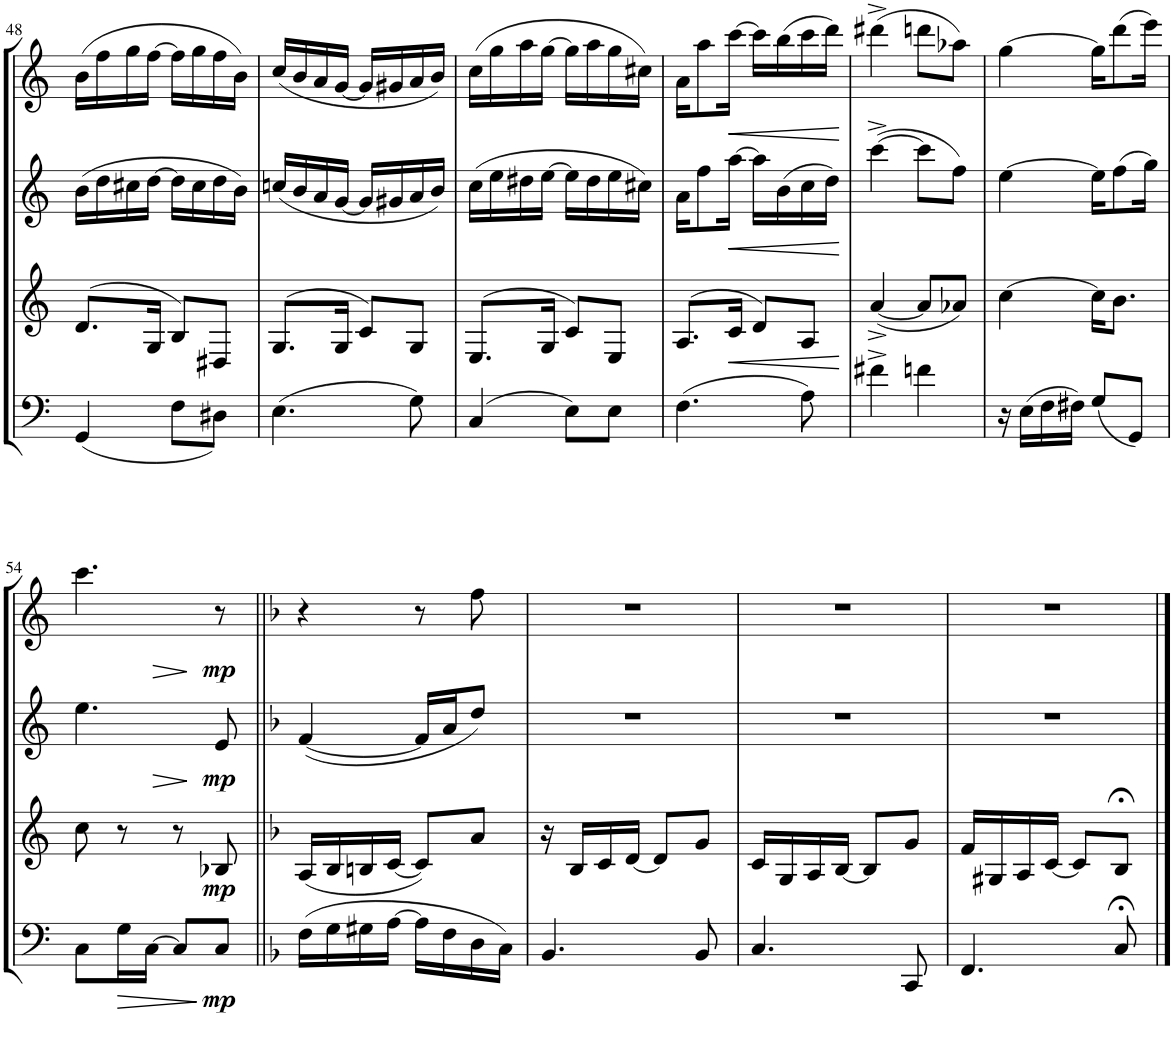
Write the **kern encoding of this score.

**kern	**dynam	**kern	**dynam	**kern	**dynam	**kern	**dynam
*part4	*part4	*part3	*part3	*part2	*part2	*part1	*part1
*staff4	*staff4	*staff3	*staff3	*staff2	*staff2	*staff1	*staff1
*I"Bassoon	*	*I"Bb Clarinet	*	*I"Oboe	*	*I"Flute	*
*I'Bsn	*	*I'Cl	*	*I'Ob	*	*I'Fl	*
!!LO:PB:g=z
*clefF4	*	*clefG2	*	*clefG2	*	*clefG2	*
*	*	*ITrd1c2	*	*	*	*	*
*k[]	*	*k[]	*	*k[]	*	*k[]	*
*M2/4	*	*M2/4	*	*M2/4	*	*M2/4	*
=48	=48	=48	=48	=48	=48	=48	=48
(<4GG/	.	(>8.d/L	.	(16b\LL	.	(16b\LL	.
.	.	.	.	16dd\	.	16ff\	.
.	.	.	.	16cc#X\	.	16gg\	.
.	.	16G/Jk	.	[16dd\JJ	.	[16ff\JJ	.
8F\L	.	8B/L)	.	16dd\LL]	.	16ff\LL]	.
.	.	.	.	16cc#\	.	16gg\	.
8D#X\J)	.	8D#X/J	.	16dd\	.	16ff\	.
.	.	.	.	16b\JJ)	.	16b\JJ)	.
=49	=49	=49	=49	=49	=49	=49	=49
(4.E\	.	(>8.G/L	.	(16ccn/LL	.	(16cc/LL	.
.	.	.	.	16b/	.	16b/	.
.	.	.	.	16a/	.	16a/	.
.	.	16G/Jk	.	[16g/JJ	.	[16g/JJ	.
.	.	8c/L)	.	16g/LL]	.	16g/LL]	.
.	.	.	.	16g#X/	.	16g#X/	.
8G\)	.	8G/J	.	16a/	.	16a/	.
.	.	.	.	16b/JJ)	.	16b/JJ)	.
=50	=50	=50	=50	=50	=50	=50	=50
(4C/	.	(>8.E/L	.	(16cc\LL	.	(16cc\LL	.
.	.	.	.	16ee\	.	16gg\	.
.	.	.	.	16dd#X\	.	16aa\	.
.	.	16G/Jk	.	[16ee\JJ	.	[16gg\JJ	.
8E\L)	.	8c/L)	.	16ee\LL]	.	16gg\LL]	.
.	.	.	.	16dd#\	.	16aa\	.
8E\J	.	8E/J	.	16ee\	.	16gg\	.
.	.	.	.	16cc#X\JJ)	.	16cc#X\JJ)	.
=51	=51	=51	=51	=51	=51	=51	=51
(4.F\	.	(>8.A/L	.	16a\KL	.	16a\KL	.
.	.	.	.	8ff\	.	8aa\	.
!	!	!	!LO:HP:b	!	!LO:HP:b	!	!LO:HP:b
.	.	16c/Jk	<	[16aa\Jk	<	[16ccc\Jk	<
.	.	8d/L)	.	16aa\LL]	.	16ccc\LL]	.
.	.	.	.	(16b\	.	(16bb\	.
8A\)	.	8A/J	.	16cc\	.	16ccc\	.
.	.	.	.	16dd\JJ)	.	16ddd\JJ)	.
.	.	.	[	.	[	.	[
=52	=52	=52	=52	=52	=52	=52	=52
4f#X^\	.	([4a^/	.	([4ccc^\	.	(4ddd#X^\	.
4fn\	.	8a/L]	.	8ccc\L]	.	8dddn\L	.
.	.	8a-X/J)	.	8ff\J)	.	8aa-X\J)	.
=53	=53	=53	=53	=53	=53	=53	=53
16r	.	[4cc\	.	[4ee\	.	[4gg\	.
(16E\LL	.	.	.	.	.	.	.
16F\	.	.	.	.	.	.	.
16F#X\JJ)	.	.	.	.	.	.	.
(8G/L	.	16cc\KL]	.	16ee\KL]	.	16gg\KL]	.
.	.	8.b\J	.	(8ff\	.	(8ddd\	.
8GG/J)	.	.	.	.	.	.	.
.	.	.	.	16gg\Jk)	.	16eee\Jk)	.
!!LO:LB:g=z
=54	=54	=54	=54	=54	=54	=54	=54
!	!	!	!	!	!LO:HP:b	!	!LO:HP:b
8C\L	.	8cc\	.	4.ee\	>	4.ccc\	>
!	!LO:HP:b	!	!	!	!	!	!
16G\L	>	8r	.	.	.	.	.
[16C\JJ	.	.	.	.	.	.	.
8C/L]	.	8r	.	.	.	.	.
!	!LO:DY:n=1:b	!	!LO:DY:b	!	!LO:DY:b	!	!LO:DY:b
8C/J	] mp	8B-X/	mp	8e/	mp	8r	mp
.	.	.	.	.	]	.	]
=55||	=55||	=55||	=55||	=55||	=55||	=55||	=55||
*k[b-]	*	*k[b-]	*	*k[b-]	*	*k[b-]	*
(16F\LL	.	(16A/LL	.	([4f/	.	4r	.
16G\	.	16B-/	.	.	.	.	.
16G#X\	.	16Bn/	.	.	.	.	.
[16A\JJ	.	[16c/JJ	.	.	.	.	.
16A\LL]	.	8c/L])	.	16f/LL]	.	8r	.
16F\	.	.	.	16a/J	.	.	.
16D\	.	8a/J	.	8dd/J)	.	8ff\	.
16C\JJ)	.	.	.	.	.	.	.
=56	=56	=56	=56	=56	=56	=56	=56
4.BB-/	.	16r	.	2r	.	2r	.
.	.	16B-/LL	.	.	.	.	.
.	.	16c/	.	.	.	.	.
.	.	[16d/JJ	.	.	.	.	.
.	.	8d/L]	.	.	.	.	.
8BB-/	.	8g/J	.	.	.	.	.
=57	=57	=57	=57	=57	=57	=57	=57
4.C/	.	16c/LL	.	2r	.	2r	.
.	.	16G/	.	.	.	.	.
.	.	16A/	.	.	.	.	.
.	.	[16B-/JJ	.	.	.	.	.
.	.	8B-/L]	.	.	.	.	.
8CC/	.	8g/J	.	.	.	.	.
=58	=58	=58	=58	=58	=58	=58	=58
4.FF/	.	16f/LL	.	2r	.	2r	.
.	.	16G#X/	.	.	.	.	.
.	.	16A/	.	.	.	.	.
.	.	[16c/JJ	.	.	.	.	.
.	.	8c/L]	.	.	.	.	.
8C;</	.	8B-;</J	.	.	.	.	.
==	==	==	==	==	==	==	==
*-	*-	*-	*-	*-	*-	*-	*-
